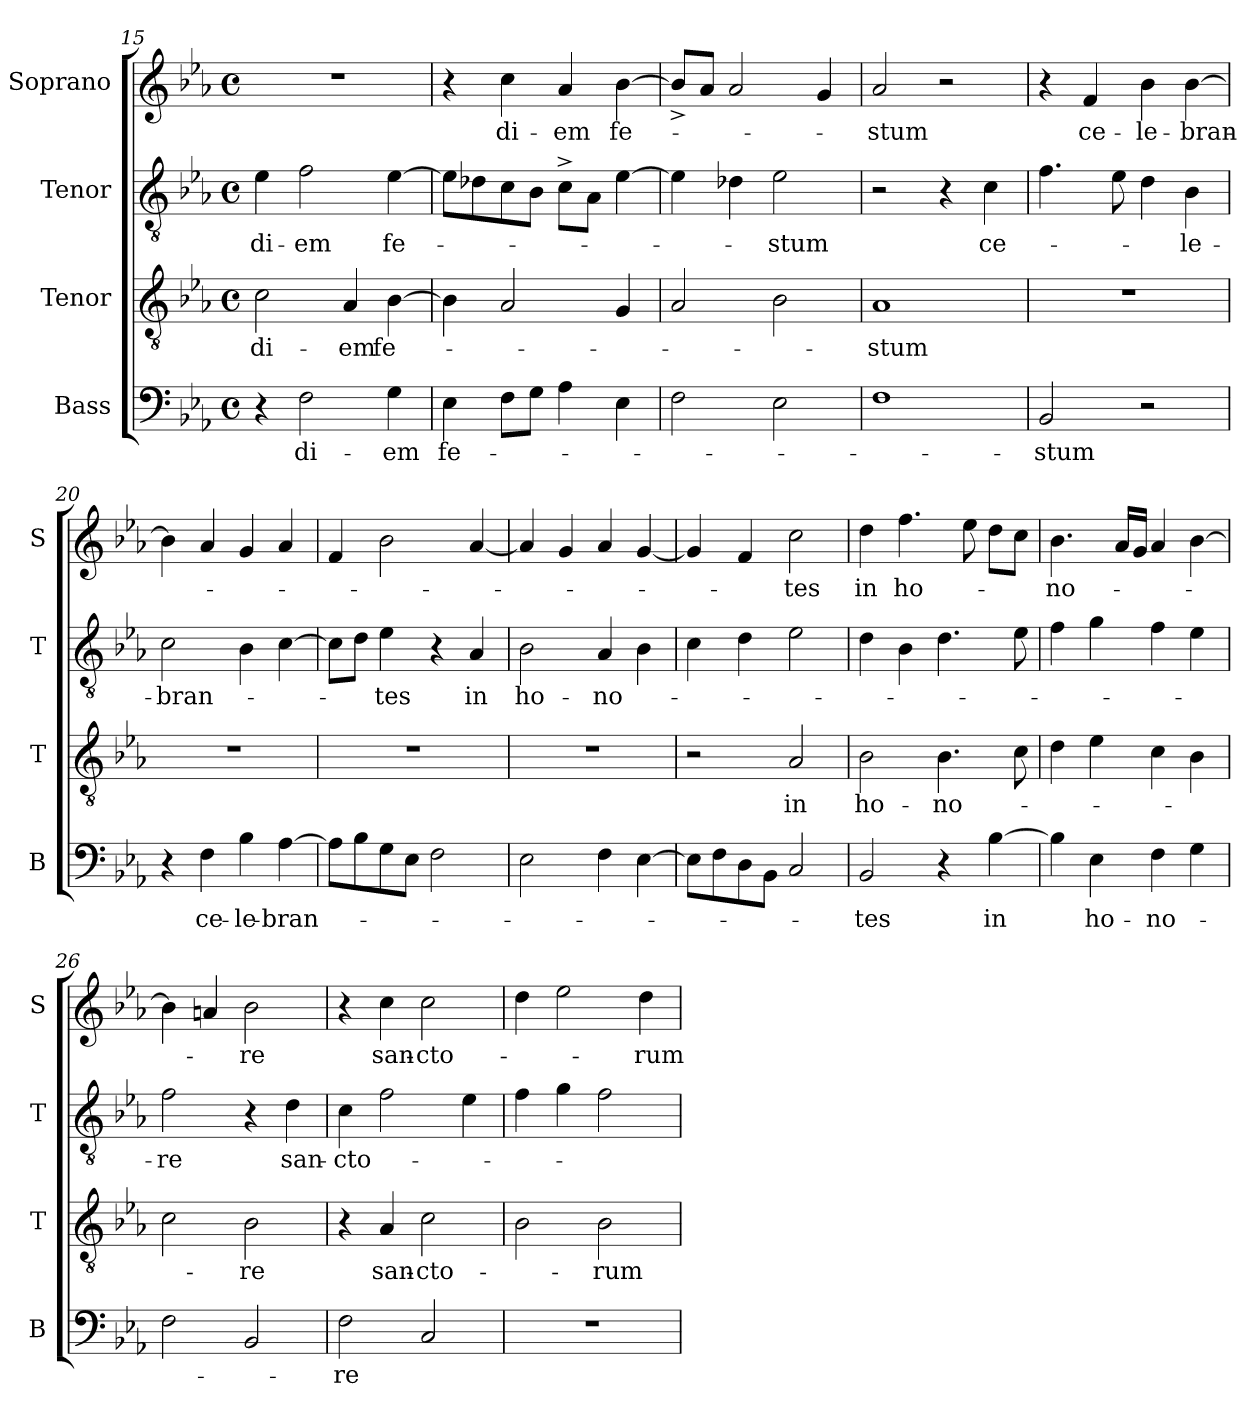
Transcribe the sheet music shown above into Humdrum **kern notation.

**kern	**text	**kern	**text	**kern	**text	**kern	**text
*part4	*part4	*part3	*part3	*part2	*part2	*part1	*part1
*staff4	*staff4	*staff3	*staff3	*staff2	*staff2	*staff1	*staff1
*I"Bass	*	*I"Tenor	*	*I"Tenor	*	*I"Soprano	*
*I'B	*	*I'T	*	*I'T	*	*I'S	*
*clefF4	*	*clefGv2	*	*clefGv2	*	*clefG2	*
*k[b-e-a-]	*	*k[b-e-a-]	*	*k[b-e-a-]	*	*k[b-e-a-]	*
*E-:	*	*E-:	*	*E-:	*	*E-:	*
*M4/4	*	*M4/4	*	*M4/4	*	*M4/4	*
*met(c)	*	*met(c)	*	*met(c)	*	*met(c)	*
=15	=15	=15	=15	=15	=15	=15	=15
!	!	!	!LO:LY:b	!	!LO:LY:b	!	!
4r	.	2c\	di-	4e-\	di-	1r	.
!	!LO:LY:b	!	!	!	!LO:LY:b	!	!
2F\	di-	.	.	2f\	-em	.	.
!	!	!	!LO:LY:b	!	!	!	!
.	.	4A-/	-em	.	.	.	.
!	!LO:LY:b	!	!LO:LY:b	!	!LO:LY:b	!	!
4G\	-em	[>4B-\	fe-	[>4e-\	fe-	.	.
=16	=16	=16	=16	=16	=16	=16	=16
!	!LO:LY:b	!	!	!	!	!	!
4E-\	fe-	4B-\]	.	8e-\L]	.	4r	.
.	.	.	.	8d-\	.	.	.
!	!	!	!	!	!	!	!LO:LY:b
8F\L	.	2A-/	.	8c\	.	4cc\	di-
8G\J	.	.	.	8B-\J	.	.	.
!	!	!	!	!	!	!	!LO:LY:b
4A-\	.	.	.	8c^>\L	.	4a-/	-em
.	.	.	.	8A-\J	.	.	.
!	!	!	!	!	!	!	!LO:LY:b
4E-\	.	4G/	.	[>4e-\	.	[>4b-\	fe-
=17	=17	=17	=17	=17	=17	=17	=17
2F\	.	2A-/	.	4e-\]	.	8b-^</L]	.
.	.	.	.	.	.	8a-/J	.
.	.	.	.	4d-\	.	2a-/	.
!	!	!	!	!	!LO:LY:b	!	!
2E-\	.	2B-\	.	2e-\	-stum	.	.
.	.	.	.	.	.	4g/	.
!!LO:PB:g=z
=18	=18	=18	=18	=18	=18	=18	=18
!	!	!	!LO:LY:b	!	!	!	!LO:LY:b
1F	.	1A-	-stum	2r	.	2a-/	-stum
.	.	.	.	4r	.	2r	.
!	!	!	!	!	!LO:LY:b	!	!
.	.	.	.	4c\	ce-	.	.
=19	=19	=19	=19	=19	=19	=19	=19
!	!LO:LY:b	!	!	!	!	!	!
2BB-/	-stum	1r	.	4.f\	.	4r	.
!	!	!	!	!	!	!	!LO:LY:b
.	.	.	.	.	.	4f/	ce-
.	.	.	.	8e-\	.	.	.
!	!	!	!	!	!	!	!LO:LY:b
2r	.	.	.	4d\	.	4b-\	-le-
!	!	!	!	!	!LO:LY:b	!	!LO:LY:b
.	.	.	.	4B-\	-le-	[>4b-\	-bran-
=20	=20	=20	=20	=20	=20	=20	=20
!	!	!	!	!	!LO:LY:b	!	!
4r	.	1r	.	2c\	-bran-	4b-\]	.
!	!LO:LY:b	!	!	!	!	!	!
4F\	ce-	.	.	.	.	4a-/	.
!	!LO:LY:b	!	!	!	!	!	!
4B-\	-le-	.	.	4B-\	.	4g/	.
!	!LO:LY:b	!	!	!	!	!	!
[>4A-\	-bran-	.	.	[>4c\	.	4a-/	.
=21	=21	=21	=21	=21	=21	=21	=21
8A-\L]	.	1r	.	8c\L]	.	4f/	.
8B-\	.	.	.	8d\J	.	.	.
!	!	!	!	!	!LO:LY:b	!	!
8G\	.	.	.	4e-\	-tes	2b-\	.
8E-\J	.	.	.	.	.	.	.
2F\	.	.	.	4r	.	.	.
!	!	!	!	!	!LO:LY:b	!	!
.	.	.	.	4A-/	in	[<4a-/	.
=22	=22	=22	=22	=22	=22	=22	=22
!	!	!	!	!	!LO:LY:b	!	!
2E-\	.	1r	.	2B-\	ho-	4a-/]	.
.	.	.	.	.	.	4g/	.
!	!	!	!	!	!LO:LY:b	!	!
4F\	.	.	.	4A-/	-no-	4a-/	.
[<4E-\	.	.	.	4B-\	.	[<4g/	.
!!LO:LB:g=z
=23	=23	=23	=23	=23	=23	=23	=23
8E-\L]	.	2r	.	4c\	.	4g/]	.
8F\	.	.	.	.	.	.	.
8D\	.	.	.	4d\	.	4f/	.
8BB-\J	.	.	.	.	.	.	.
!	!	!	!LO:LY:b	!	!	!	!LO:LY:b
2C/	.	2A-/	in	2e-\	.	2cc\	-tes
=24	=24	=24	=24	=24	=24	=24	=24
!	!LO:LY:b	!	!LO:LY:b	!	!	!	!LO:LY:b
2BB-/	-tes	2B-\	ho-	4d\	.	4dd\	in
!	!	!	!	!	!	!	!LO:LY:b
.	.	.	.	4B-\	.	4.ff\	ho-
!	!	!	!LO:LY:b	!	!	!	!
4r	.	4.B-\	-no-	4.d\	.	.	.
.	.	.	.	.	.	8ee-\	.
!	!LO:LY:b	!	!	!	!	!	!
[>4B-\	in	.	.	.	.	8dd\L	.
.	.	8c\	.	8e-\	.	8cc\J	.
=25	=25	=25	=25	=25	=25	=25	=25
!	!	!	!	!	!	!	!LO:LY:b
4B-\]	.	4d\	.	4f\	.	4.b-\	-no-
!	!LO:LY:b	!	!	!	!	!	!
4E-\	ho-	4e-\	.	4g\	.	.	.
.	.	.	.	.	.	16a-/LL	.
.	.	.	.	.	.	16g/JJ	.
!	!LO:LY:b	!	!	!	!	!	!
4F\	-no-	4c\	.	4f\	.	4a-/	.
4G\	.	4B-\	.	4e-\	.	[>4b-\	.
=26	=26	=26	=26	=26	=26	=26	=26
!	!	!	!	!	!LO:LY:b	!	!
2F\	.	2c\	.	2f\	-re	4b-\]	.
.	.	.	.	.	.	4a/	.
!	!	!	!LO:LY:b	!	!	!	!LO:LY:b
2BB-/	.	2B-\	-re	4r	.	2b-\	-re
!	!	!	!	!	!LO:LY:b	!	!
.	.	.	.	4d\	san-	.	.
=27	=27	=27	=27	=27	=27	=27	=27
!	!LO:LY:b	!	!	!	!LO:LY:b	!	!
2F\	-re	4r	.	4c\	-cto-	4r	.
!	!	!	!LO:LY:b	!	!	!	!LO:LY:b
.	.	4A-/	san-	2f\	.	4cc\	san-
!	!	!	!LO:LY:b:rj	!	!	!	!LO:LY:b:rj
2C/	.	2c\	-cto-	.	.	2cc\	-cto-
.	.	.	.	4e-\	.	.	.
!!LO:LB:g=z
=28	=28	=28	=28	=28	=28	=28	=28
1r	.	2B-\	.	4f\	.	4dd\	.
.	.	.	.	4g\	.	2ee-\	.
!	!	!	!LO:LY:b	!	!	!	!
.	.	2B-\	-rum	2f\	.	.	.
!	!	!	!	!	!	!	!LO:LY:b
.	.	.	.	.	.	4dd\	-rum
=	=	=	=	=	=	=	=
*-	*-	*-	*-	*-	*-	*-	*-
